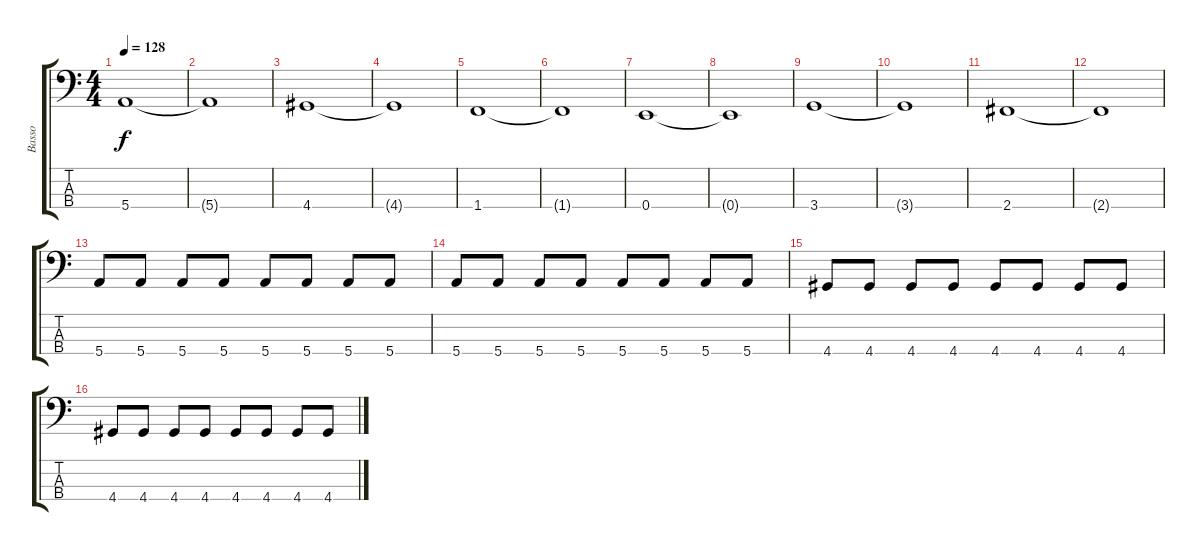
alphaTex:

\track ("Basso" "Basso") {instrument electricbassfinger}
\staff {score tabs}
\tuning (G2 D2 A1 E1) {hide}
\ts (4 4)
\tempo 128
\clef f4
\ks aminor
5.4.1{dy f} |
5.4{t}.1 |
4.4.1 |
4.4{t}.1 |
1.4.1 |
1.4{t}.1 |
0.4.1 |
0.4{t}.1 |
3.4.1 |
3.4{t}.1 |
2.4.1 |
2.4{t}.1 |
5.4.8 5.4.8 5.4.8 5.4.8 5.4.8 5.4.8 5.4.8 5.4.8 |
5.4.8 5.4.8 5.4.8 5.4.8 5.4.8 5.4.8 5.4.8 5.4.8 |
4.4.8 4.4.8 4.4.8 4.4.8 4.4.8 4.4.8 4.4.8 4.4.8 |
4.4.8 4.4.8 4.4.8 4.4.8 4.4.8 4.4.8 4.4.8 4.4.8
